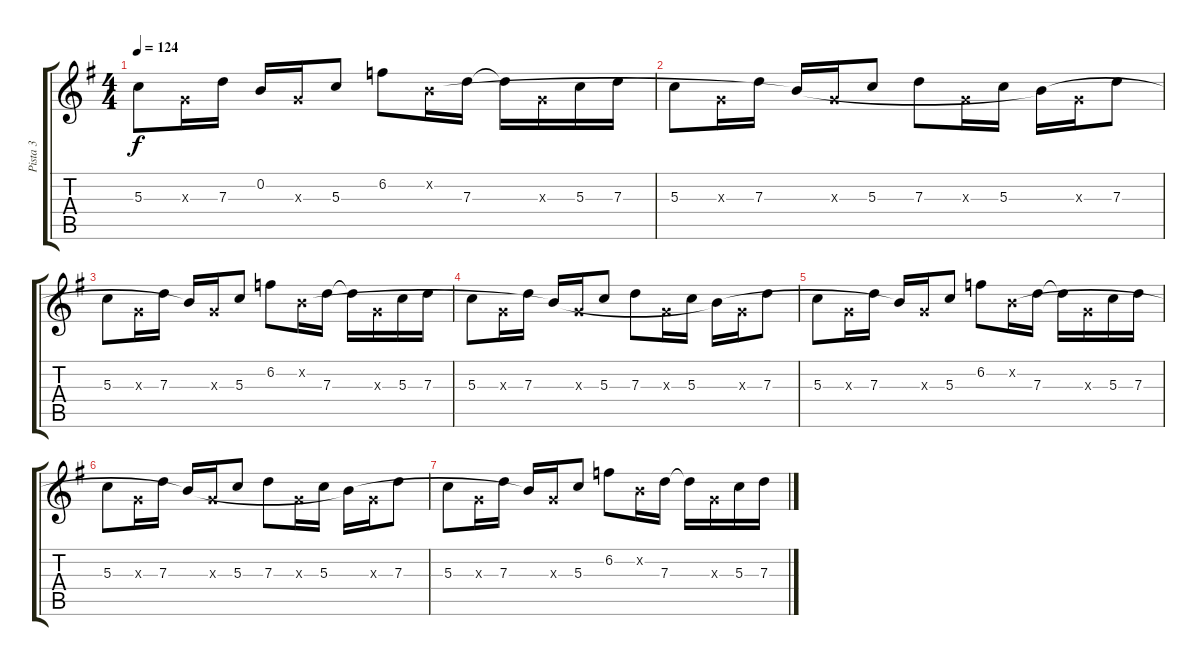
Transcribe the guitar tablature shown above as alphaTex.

\track ("Pista 3" "Pista 3") {instrument electricguitarmuted}
\staff {score tabs}
\tuning (E4 B3 G3 D3 A2 E2) {hide}
\ts (4 4)
\tempo 124
\clef g2
\ks g
5.3.8{dy f} 0.3{x}.16 7.3.16 0.2{t}.16 0.3{x}.16 5.3.8 6.2.8 0.2{x}.16 7.3.16 7.3{t}.16 0.3{x}.16 5.3.16 7.3.16 |
5.3.8{volume 10} 0.3{x}.16 7.3.16 0.2{t}.16 0.3{x}.16 5.3.8 7.3.8 0.3{x}.16 5.3.16 0.2{t}.16 0.3{x}.16 7.3.8 |
5.3.8{volume 8} 0.3{x}.16 7.3.16 0.2{t}.16 0.3{x}.16 5.3.8 6.2.8 0.2{x}.16 7.3.16 7.3{t}.16 0.3{x}.16 5.3.16 7.3.16 |
5.3.8{volume 6} 0.3{x}.16 7.3.16 0.2{t}.16 0.3{x}.16 5.3.8 7.3.8 0.3{x}.16 5.3.16 0.2{t}.16 0.3{x}.16 7.3.8 |
5.3.8{volume 4} 0.3{x}.16 7.3.16 0.2{t}.16 0.3{x}.16 5.3.8 6.2.8 0.2{x}.16 7.3.16 7.3{t}.16 0.3{x}.16 5.3.16 7.3.16 |
5.3.8{volume 2} 0.3{x}.16 7.3.16 0.2{t}.16 0.3{x}.16 5.3.8 7.3.8 0.3{x}.16 5.3.16 0.2{t}.16 0.3{x}.16 7.3.8 |
5.3.8{volume 0} 0.3{x}.16 7.3.16 0.2{t}.16 0.3{x}.16 5.3.8 6.2.8 0.2{x}.16 7.3.16 7.3{t}.16 0.3{x}.16 5.3.16 7.3.16
